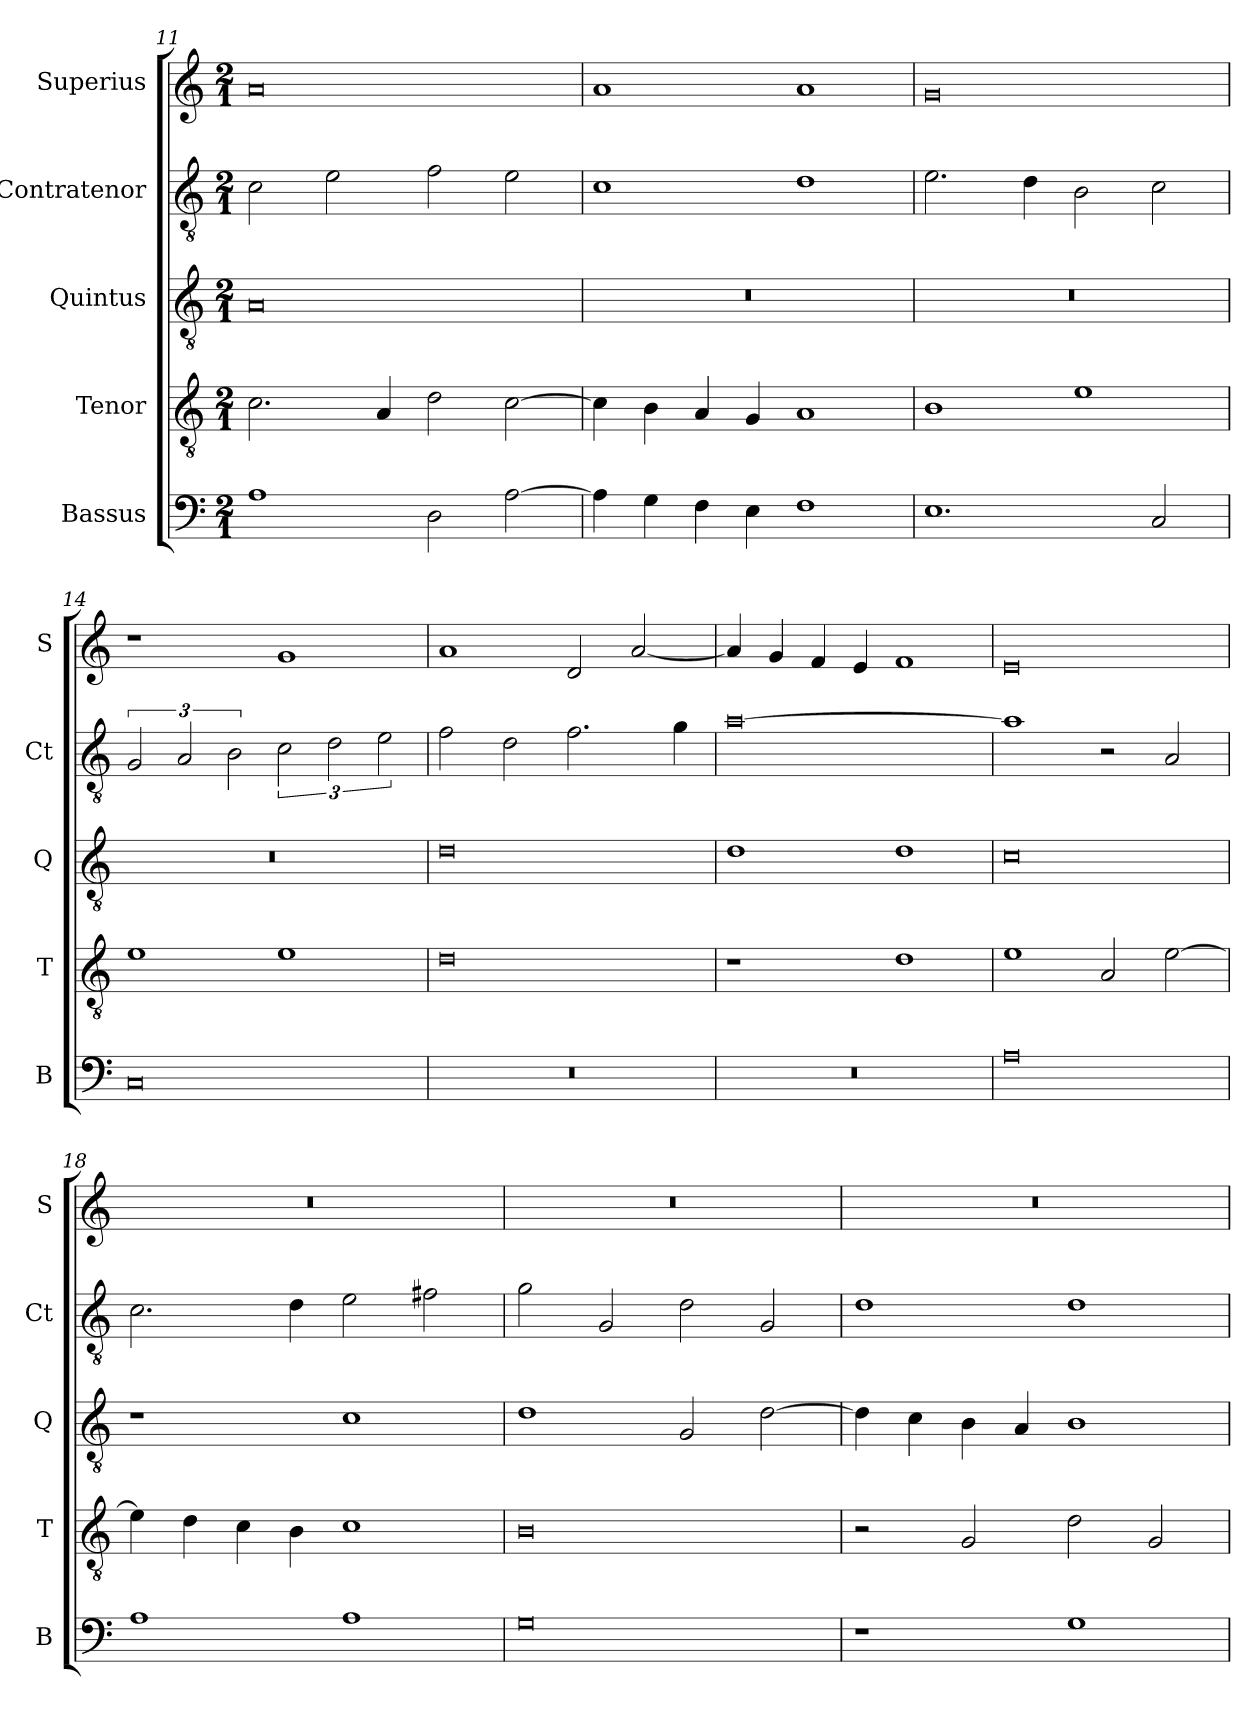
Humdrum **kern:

**kern	**kern	**kern	**kern	**kern
*part5	*part4	*part3	*part2	*part1
*staff5	*staff4	*staff3	*staff2	*staff1
*I"Bassus	*I"Tenor	*I"Quintus	*I"Contratenor	*I"Superius
*I'B	*I'T	*I'Q	*I'Ct	*I'S
*clefF4	*clefGv2	*clefGv2	*clefGv2	*clefG2
*k[]	*k[]	*k[]	*k[]	*k[]
*M2/1	*M2/1	*M2/1	*M2/1	*M2/1
=11	=11	=11	=11	=11
1A	2.c\	0A	2c\	0a
.	.	.	2e\	.
.	4A/	.	.	.
2D\	2d\	.	2f\	.
[2A\	[2c\	.	2e\	.
=12	=12	=12	=12	=12
4A\]	4c\]	0r	1c	1a
4G\	4B\	.	.	.
4F\	4A/	.	.	.
4E\	4G/	.	.	.
1F	1A	.	1d	1a
=13	=13	=13	=13	=13
1.E	1B	0r	2.e\	0g
.	.	.	4d\	.
.	1e	.	2B\	.
2C/	.	.	2c\	.
=14	=14	=14	=14	=14
0C	1e	0r	3G/	1r
.	.	.	3A/	.
.	.	.	3B\	.
.	1e	.	3c\	1g
.	.	.	3d\	.
.	.	.	3e\	.
=15	=15	=15	=15	=15
0r	0d	0d	2f\	1a
.	.	.	2d\	.
.	.	.	2.f\	2d/
.	.	.	.	[2a/
.	.	.	4g\	.
=16	=16	=16	=16	=16
0r	1r	1d	[0a	4a/]
.	.	.	.	4g/
.	.	.	.	4f/
.	.	.	.	4e/
.	1d	1d	.	1f
=17	=17	=17	=17	=17
0A	1e	0c	1a]	0e
.	2A/	.	2r	.
.	[2e\	.	2A/	.
=18	=18	=18	=18	=18
1A	4e\]	1r	2.c\	0r
.	4d\	.	.	.
.	4c\	.	.	.
.	4B\	.	4d\	.
1A	1c	1c	2e\	.
.	.	.	2f#X\	.
=19	=19	=19	=19	=19
0G	0B	1d	2g\	0r
.	.	.	2G/	.
.	.	2G/	2d\	.
.	.	[2d\	2G/	.
=20	=20	=20	=20	=20
1r	2r	4d\]	1d	0r
.	.	4c\	.	.
.	2G/	4B\	.	.
.	.	4A/	.	.
1G	2d\	1B	1d	.
.	2G/	.	.	.
=	=	=	=	=
*-	*-	*-	*-	*-
